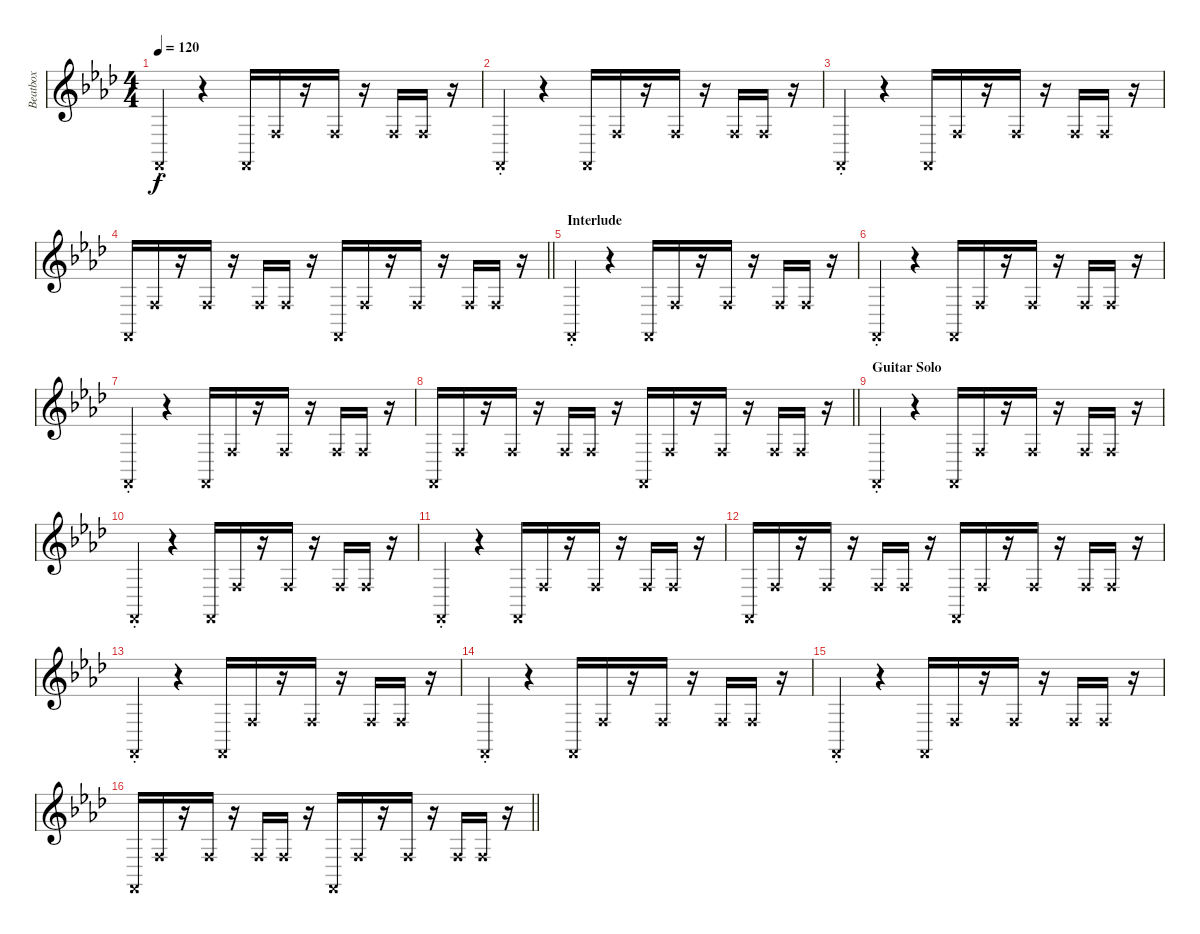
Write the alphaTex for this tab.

\track ("Beatbox" "Beatbox") {instrument timpani}
\staff {score}
\tuning (E4 B3 G3 D3 A2 E2) {hide}
\ts (4 4)
\tempo 120
\clef g2
\ks fminor
1.6{st x}.4{dy f} r.4 1.6{x}.16 3.4{x}.16 r.16 3.4{x}.16 r.16 3.4{x}.16 3.4{x}.16 r.16 |
1.6{st x}.4 r.4 1.6{x}.16 3.4{x}.16 r.16 3.4{x}.16 r.16 3.4{x}.16 3.4{x}.16 r.16 |
1.6{st x}.4 r.4 1.6{x}.16 3.4{x}.16 r.16 3.4{x}.16 r.16 3.4{x}.16 3.4{x}.16 r.16 |
\barLineRight lightlight
1.6{x}.16 3.4{x}.16 r.16 3.4{x}.16 r.16 3.4{x}.16 3.4{x}.16 r.16 1.6{x}.16 3.4{x}.16 r.16 3.4{x}.16 r.16 3.4{x}.16 3.4{x}.16 r.16 |
\section ("" "Interlude")
1.6{st x}.4 r.4 1.6{x}.16 3.4{x}.16 r.16 3.4{x}.16 r.16 3.4{x}.16 3.4{x}.16 r.16 |
1.6{st x}.4 r.4 1.6{x}.16 3.4{x}.16 r.16 3.4{x}.16 r.16 3.4{x}.16 3.4{x}.16 r.16 |
1.6{st x}.4 r.4 1.6{x}.16 3.4{x}.16 r.16 3.4{x}.16 r.16 3.4{x}.16 3.4{x}.16 r.16 |
\barLineRight lightlight
1.6{x}.16 3.4{x}.16 r.16 3.4{x}.16 r.16 3.4{x}.16 3.4{x}.16 r.16 1.6{x}.16 3.4{x}.16 r.16 3.4{x}.16 r.16 3.4{x}.16 3.4{x}.16 r.16 |
\section ("" "Guitar Solo")
1.6{st x}.4 r.4 1.6{x}.16 3.4{x}.16 r.16 3.4{x}.16 r.16 3.4{x}.16 3.4{x}.16 r.16 |
1.6{st x}.4 r.4 1.6{x}.16 3.4{x}.16 r.16 3.4{x}.16 r.16 3.4{x}.16 3.4{x}.16 r.16 |
1.6{st x}.4 r.4 1.6{x}.16 3.4{x}.16 r.16 3.4{x}.16 r.16 3.4{x}.16 3.4{x}.16 r.16 |
1.6{x}.16 3.4{x}.16 r.16 3.4{x}.16 r.16 3.4{x}.16 3.4{x}.16 r.16 1.6{x}.16 3.4{x}.16 r.16 3.4{x}.16 r.16 3.4{x}.16 3.4{x}.16 r.16 |
1.6{st x}.4 r.4 1.6{x}.16 3.4{x}.16 r.16 3.4{x}.16 r.16 3.4{x}.16 3.4{x}.16 r.16 |
1.6{st x}.4 r.4 1.6{x}.16 3.4{x}.16 r.16 3.4{x}.16 r.16 3.4{x}.16 3.4{x}.16 r.16 |
1.6{st x}.4 r.4 1.6{x}.16 3.4{x}.16 r.16 3.4{x}.16 r.16 3.4{x}.16 3.4{x}.16 r.16 |
\barLineRight lightlight
1.6{x}.16 3.4{x}.16 r.16 3.4{x}.16 r.16 3.4{x}.16 3.4{x}.16 r.16 1.6{x}.16 3.4{x}.16 r.16 3.4{x}.16 r.16 3.4{x}.16 3.4{x}.16 r.16
